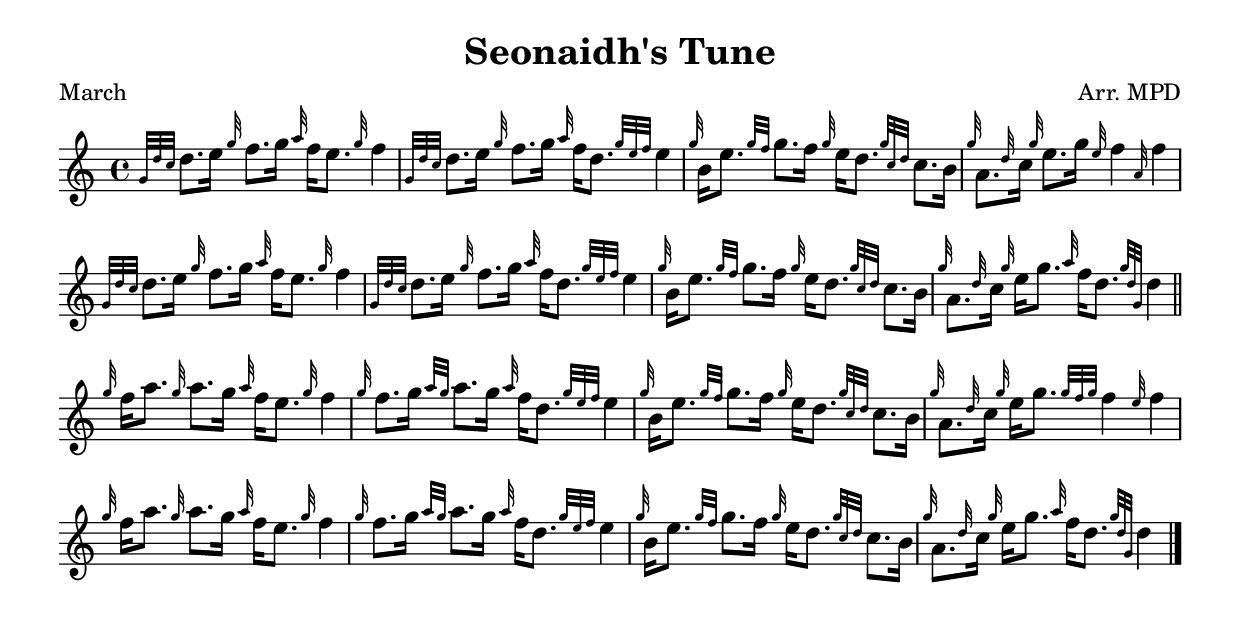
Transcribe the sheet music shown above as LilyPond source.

\version "2.18.2"

\include "bagpipe.ly"

\header {
	title = "Seonaidh's Tune"
	% subtitle = "Subtitle"
	% poet = "Librettiste"
	meter = "March"
	% piece = "Pièce"
	% composer = "Name"
	arranger = "Arr. MPD"
	% opus = "Opus"
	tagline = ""
}

\score {
	{
		\hideKeySignature
		\time 4/4

		% Part 1

    	\thrwd d8. e16 \grg f8. g16 \grA f16 e8. \grg f4
    	\thrwd d8. e16 \grg f8. g16 \grA f16 d8. \dble e4
    	\grg b16 e8. \dblg g8. f16 \grg e16 d8. \dblc c8. b16
    	\grg a8. \grd c16 \grg e8. g16 \gre f4 \gra f4

    	\break

    	\thrwd d8. e16 \grg f8. g16 \grA f16 e8. \grg f4
    	\thrwd d8. e16 \grg f8. g16 \grA f16 d8. \dble e4
    	\grg b16 e8. \dblg g8. f16 \grg e16 d8. \dblc c8. b16
    	\grg a8. \grd c16 \grg e16 g8. \grA f16 d8. \slurd d4
    	\bar "||" \break


    	% Part 2

    	\grg f16 A8. \grg A8. g16 \grA f16 e8. \grg f4
    	\grg f8. g16 \dblA A8. g16 \grA f16 d8. \dble e4
    	\grg b16 e8. \dblg g8. f16 \grg e16 d8. \dblc c8. b16
    	\grg a8. \grd c16 \grg e16 g8. \dblf f4 \gre f4

    	\break

    	\grg f16 A8. \grg A8. g16 \grA f16 e8. \grg f4
    	\grg f8. g16 \dblA A8. g16 \grA f16 d8. \dble e4
    	\grg b16 e8. \dblg g8. f16 \grg e16 d8. \dblc c8. b16
    	\grg a8. \grd c16 \grg e16 g8. \grA f16 d8. \slurd d4
    	\bar "|."
	}

	\layout {
		indent = 0.0\cm
		\context { \Score \remove "Bar_number_engraver" }
	}
	
	% \midi {}
}